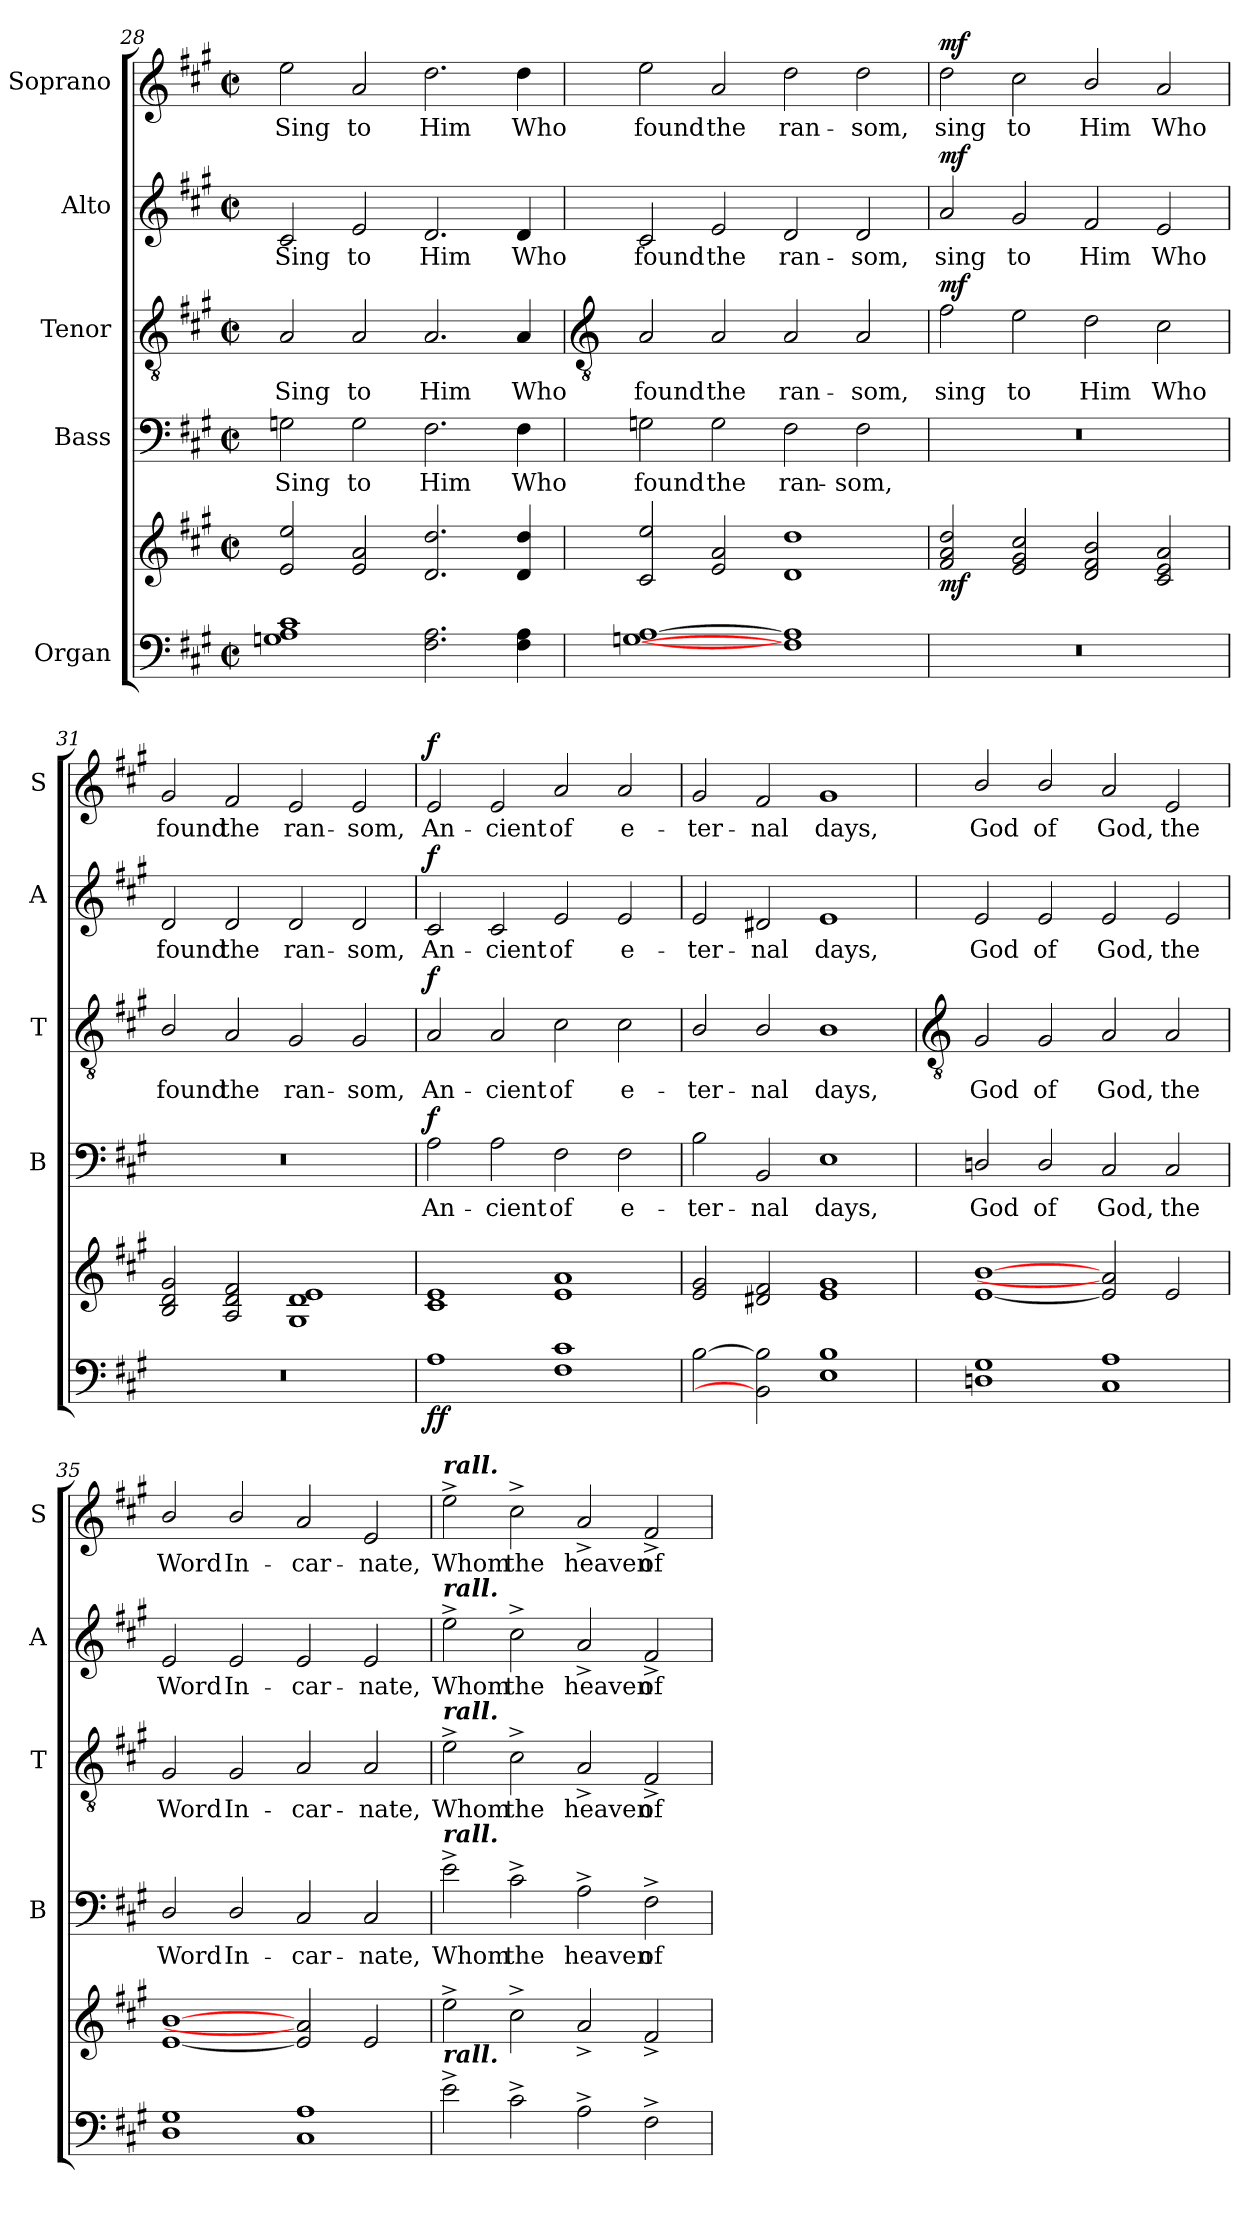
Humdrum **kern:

**kern	**kern	**dynam	**kern	**text	**dynam	**kern	**text	**dynam	**kern	**text	**dynam	**kern	**text	**dynam
*part5	*part5	*part5	*part4	*part4	*part4	*part3	*part3	*part3	*part2	*part2	*part2	*part1	*part1	*part1
*staff6	*staff5	*staff5/6	*staff4	*staff4	*staff4	*staff3	*staff3	*staff3	*staff2	*staff2	*staff2	*staff1	*staff1	*staff1
*I"Organ	*	*	*I"Bass	*	*	*I"Tenor	*	*	*I"Alto	*	*	*I"Soprano	*	*
*	*	*	*I'B	*	*	*I'T	*	*	*I'A	*	*	*I'S	*	*
*clefF4	*clefG2	*	*clefF4	*	*	*clefGv2	*	*	*clefG2	*	*	*clefG2	*	*
*k[f#c#g#]	*k[f#c#g#]	*	*k[f#c#g#]	*	*	*k[f#c#g#]	*	*	*k[f#c#g#]	*	*	*k[f#c#g#]	*	*
*A:	*A:	*	*A:	*	*	*A:	*	*	*A:	*	*	*A:	*	*
*M4/2	*M4/2	*	*M4/2	*	*	*M4/2	*	*	*M4/2	*	*	*M4/2	*	*
*met(c|)	*met(c|)	*	*met(c|)	*	*	*met(c|)	*	*	*met(c|)	*	*	*met(c|)	*	*
=28	=28	=28	=28	=28	=28	=28	=28	=28	=28	=28	=28	=28	=28	=28
!	!	!	!	!LO:LY:b	!	!	!LO:LY:b	!	!	!LO:LY:b	!	!	!LO:LY:b	!
1Gn 1A 1c#	2e 2ee	.	2Gn	Sing	.	2A	Sing	.	2c#	Sing	.	2ee	Sing	.
!	!	!	!	!LO:LY:b	!	!	!LO:LY:b	!	!	!LO:LY:b	!	!	!LO:LY:b	!
.	2e 2a	.	2G	to	.	2A	to	.	2e	to	.	2a	to	.
!	!	!	!	!LO:LY:b	!	!	!LO:LY:b	!	!	!LO:LY:b	!	!	!LO:LY:b	!
2.F# 2.A	2.d 2.dd	.	2.F#	Him	.	2.A	Him	.	2.d	Him	.	2.dd	Him	.
!	!	!	!	!LO:LY:b	!	!	!LO:LY:b	!	!	!LO:LY:b	!	!	!LO:LY:b	!
4F# 4A	4d 4dd	.	4F#	Who	.	4A	Who	.	4d	Who	.	4dd	Who	.
!!LO:LB:g=z
=29	=29	=29	=29	=29	=29	=29	=29	=29	=29	=29	=29	=29	=29	=29
*	*	*	*	*	*	*clefGv2	*	*	*	*	*	*	*	*
!	!	!	!	!LO:LY:b	!	!	!LO:LY:b	!	!	!LO:LY:b	!	!	!LO:LY:b	!
[1Gn [1A	2c# 2ee	.	2Gn	found	.	2A	found	.	2c#	found	.	2ee	found	.
!	!	!	!	!LO:LY:b	!	!	!LO:LY:b	!	!	!LO:LY:b	!	!	!LO:LY:b	!
.	2e 2a	.	2G	the	.	2A	the	.	2e	the	.	2a	the	.
!	!	!	!	!LO:LY:b	!	!	!LO:LY:b	!	!	!LO:LY:b	!	!	!LO:LY:b	!
1F#] 1A]	1d 1dd	.	2F#	ran-	.	2A	ran-	.	2d	ran-	.	2dd	ran-	.
!	!	!	!	!LO:LY:b	!	!	!LO:LY:b	!	!	!LO:LY:b	!	!	!LO:LY:b	!
.	.	.	2F#	-som,	.	2A	-som,	.	2d	-som,	.	2dd	-som,	.
=30	=30	=30	=30	=30	=30	=30	=30	=30	=30	=30	=30	=30	=30	=30
!	!	!LO:DY:b	!	!	!	!	!LO:LY:b	!LO:DY:b	!	!LO:LY:b	!LO:DY:b	!	!LO:LY:b	!LO:DY:b
0r	2f# 2a 2dd	mf	0r	.	.	2f#	sing	mf	2a	sing	mf	2dd	sing	mf
!	!	!	!	!	!	!	!LO:LY:b	!	!	!LO:LY:b	!	!	!LO:LY:b	!
.	2e 2g# 2cc#	.	.	.	.	2e	to	.	2g#	to	.	2cc#	to	.
!	!	!	!	!	!	!	!LO:LY:b	!	!	!LO:LY:b	!	!	!LO:LY:b	!
.	2d/ 2f#/ 2b/	.	.	.	.	2d\	Him	.	2f#/	Him	.	2b/	Him	.
!	!	!	!	!	!	!	!LO:LY:b	!	!	!LO:LY:b	!	!	!LO:LY:b	!
.	2c# 2e 2a	.	.	.	.	2c#	Who	.	2e	Who	.	2a	Who	.
=31	=31	=31	=31	=31	=31	=31	=31	=31	=31	=31	=31	=31	=31	=31
!	!	!	!	!	!	!	!LO:LY:b	!	!	!LO:LY:b	!	!	!LO:LY:b	!
0r	2B 2d 2g#	.	0r	.	.	2B/	found	.	2d	found	.	2g#	found	.
!	!	!	!	!	!	!	!LO:LY:b	!	!	!LO:LY:b	!	!	!LO:LY:b	!
.	2A 2d 2f#	.	.	.	.	2A	the	.	2d	the	.	2f#	the	.
!	!	!	!	!	!	!	!LO:LY:b	!	!	!LO:LY:b	!	!	!LO:LY:b	!
.	1G# 1d 1e	.	.	.	.	2G#	ran-	.	2d	ran-	.	2e	ran-	.
!	!	!	!	!	!	!	!LO:LY:b	!	!	!LO:LY:b	!	!	!LO:LY:b	!
.	.	.	.	.	.	2G#	-som,	.	2d	-som,	.	2e	-som,	.
=32	=32	=32	=32	=32	=32	=32	=32	=32	=32	=32	=32	=32	=32	=32
!	!	!LO:DY:b=2	!	!LO:LY:b	!	!	!LO:LY:b	!	!	!LO:LY:b	!	!	!LO:LY:b	!
!	!	!LO:DY:n=1:b	!	!	!LO:DY:b	!	!	!LO:DY:b	!	!	!LO:DY:b	!	!	!LO:DY:b
1A	1c# 1e	f f	2A	An-	f	2A	An-	f	2c#	An-	f	2e	An-	f
!	!	!	!	!LO:LY:b	!	!	!LO:LY:b	!	!	!LO:LY:b	!	!	!LO:LY:b	!
.	.	.	2A	-cient	.	2A	-cient	.	2c#	-cient	.	2e	-cient	.
!	!	!	!	!LO:LY:b	!	!	!LO:LY:b	!	!	!LO:LY:b	!	!	!LO:LY:b	!
1F# 1c#	1e 1a	.	2F#	of	.	2c#	of	.	2e	of	.	2a	of	.
!	!	!	!	!LO:LY:b	!	!	!LO:LY:b	!	!	!LO:LY:b	!	!	!LO:LY:b	!
.	.	.	2F#	e-	.	2c#	e-	.	2e	e-	.	2a	e-	.
=33	=33	=33	=33	=33	=33	=33	=33	=33	=33	=33	=33	=33	=33	=33
!	!	!	!	!LO:LY:b	!	!	!LO:LY:b	!	!	!LO:LY:b	!	!	!LO:LY:b	!
[2B	2e 2g#	.	2B	-ter-	.	2B/	-ter-	.	2e	-ter-	.	2g#	-ter-	.
!	!	!	!	!LO:LY:b	!	!	!LO:LY:b	!	!	!LO:LY:b	!	!	!LO:LY:b	!
2BB] 2B]	2d#X 2f#	.	2BB	-nal	.	2B/	-nal	.	2d#X	-nal	.	2f#	-nal	.
!	!	!	!	!LO:LY:b	!	!	!LO:LY:b	!	!	!LO:LY:b	!	!	!LO:LY:b	!
1E 1B	1e 1g#	.	1E	days,	.	1B	days,	.	1e	days,	.	1g#	days,	.
!!LO:LB:g=z
=34	=34	=34	=34	=34	=34	=34	=34	=34	=34	=34	=34	=34	=34	=34
*	*	*	*	*	*	*clefGv2	*	*	*	*	*	*	*	*
!	!	!	!	!LO:LY:b	!	!	!LO:LY:b	!	!	!LO:LY:b	!	!	!LO:LY:b	!
1Dn/ 1G#/	[1e/ [1b/	.	2Dn/	God	.	2G#/	God	.	2e/	God	.	2b/	God	.
!	!	!	!	!LO:LY:b	!	!	!LO:LY:b	!	!	!LO:LY:b	!	!	!LO:LY:b	!
.	.	.	2D/	of	.	2G#/	of	.	2e/	of	.	2b/	of	.
!	!	!	!	!LO:LY:b	!	!	!LO:LY:b	!	!	!LO:LY:b	!	!	!LO:LY:b	!
1C# 1A	2e] 2a]	.	2C#	God,	.	2A	God,	.	2e	God,	.	2a	God,	.
!	!	!	!	!LO:LY:b	!	!	!LO:LY:b	!	!	!LO:LY:b	!	!	!LO:LY:b	!
.	2e	.	2C#	the	.	2A	the	.	2e	the	.	2e	the	.
=35	=35	=35	=35	=35	=35	=35	=35	=35	=35	=35	=35	=35	=35	=35
!	!	!	!	!LO:LY:b	!	!	!LO:LY:b	!	!	!LO:LY:b	!	!	!LO:LY:b	!
1D/ 1G#/	[1e/ [1b/	.	2D/	Word	.	2G#/	Word	.	2e/	Word	.	2b/	Word	.
!	!	!	!	!LO:LY:b	!	!	!LO:LY:b	!	!	!LO:LY:b	!	!	!LO:LY:b	!
.	.	.	2D/	In-	.	2G#/	In-	.	2e/	In-	.	2b/	In-	.
!	!	!	!	!LO:LY:b	!	!	!LO:LY:b	!	!	!LO:LY:b	!	!	!LO:LY:b	!
1C# 1A	2e] 2a]	.	2C#	-car-	.	2A	-car-	.	2e	-car-	.	2a	-car-	.
!	!	!	!	!LO:LY:b	!	!	!LO:LY:b	!	!	!LO:LY:b	!	!	!LO:LY:b	!
.	2e	.	2C#	-nate,	.	2A	-nate,	.	2e	-nate,	.	2e	-nate,	.
=36	=36	=36	=36	=36	=36	=36	=36	=36	=36	=36	=36	=36	=36	=36
!	!	!	!	!	!	!	!	!	!	!	!	!LO:TX:a:Bi:t=rall.	!	!
!	!	!	!	!	!	!	!	!	!LO:TX:a:Bi:t=rall.	!	!	!	!	!
!	!	!	!	!	!	!LO:TX:a:Bi:t=rall.	!	!	!	!	!	!	!	!
!	!	!	!LO:TX:a:Bi:t=rall.	!	!	!	!	!	!	!	!	!	!	!
!LO:TX:a:Bi:t=rall.	!	!	!	!	!	!	!	!	!	!	!	!	!	!
!	!	!	!	!LO:LY:b	!	!	!LO:LY:b	!	!	!LO:LY:b	!	!	!LO:LY:b	!
2e^	2ee^	.	2e^	Whom	.	2e^	Whom	.	2ee^	Whom	.	2ee^	Whom	.
!	!	!	!	!LO:LY:b	!	!	!LO:LY:b	!	!	!LO:LY:b	!	!	!LO:LY:b	!
2c#^	2cc#^	.	2c#^	the	.	2c#^	the	.	2cc#^	the	.	2cc#^	the	.
!	!	!	!	!LO:LY:b	!	!	!LO:LY:b	!	!	!LO:LY:b	!	!	!LO:LY:b	!
2A^	2a^	.	2A^	heaven	.	2A^	heaven	.	2a^	heaven	.	2a^	heaven	.
!	!	!	!	!LO:LY:b	!	!	!LO:LY:b	!	!	!LO:LY:b	!	!	!LO:LY:b	!
2F#^	2f#^	.	2F#^	of	.	2F#^	of	.	2f#^	of	.	2f#^	of	.
=	=	=	=	=	=	=	=	=	=	=	=	=	=	=
*-	*-	*-	*-	*-	*-	*-	*-	*-	*-	*-	*-	*-	*-	*-
